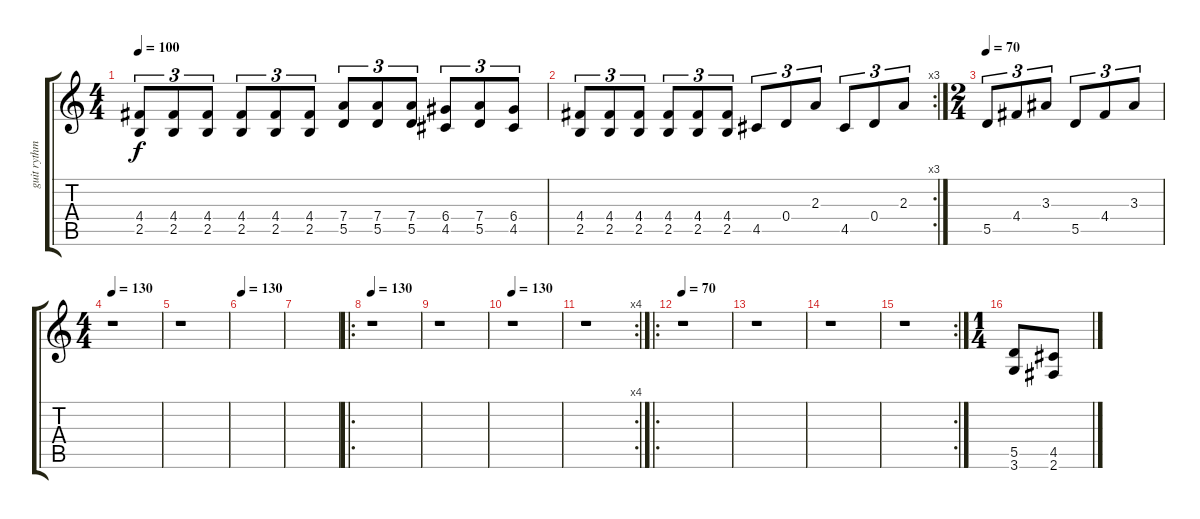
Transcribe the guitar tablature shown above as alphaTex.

\track ("guit rythm" "guit rythm") {instrument distortionguitar}
\staff {score tabs}
\tuning (E4 B3 G3 D3 A2 E2) {hide}
\ts (4 4)
\tempo 100
\clef g2
\ks c
(4.4 2.5).8{tu (3 2) dy f} (4.4 2.5).8{tu (3 2)} (4.4 2.5).8{tu (3 2)} (4.4 2.5).8{tu (3 2)} (4.4 2.5).8{tu (3 2)} (4.4 2.5).8{tu (3 2)} (7.4 5.5).8{tu (3 2)} (7.4 5.5).8{tu (3 2)} (7.4 5.5).8{tu (3 2)} (6.4 4.5).8{tu (3 2)} (7.4 5.5).8{tu (3 2)} (6.4 4.5).8{tu (3 2)} |
\rc 3
(4.4 2.5).8{tu (3 2)} (4.4 2.5).8{tu (3 2)} (4.4 2.5).8{tu (3 2)} (4.4 2.5).8{tu (3 2)} (4.4 2.5).8{tu (3 2)} (4.4 2.5).8{tu (3 2)} 4.5.8{tu (3 2)} 0.4.8{tu (3 2)} 2.3.8{tu (3 2)} 4.5.8{tu (3 2)} 0.4.8{tu (3 2)} 2.3.8{tu (3 2)} |
\ts (2 4)
\tempo 70
5.5.8{tu (3 2)} 4.4.8{tu (3 2)} 3.3.8{tu (3 2)} 5.5.8{tu (3 2)} 4.4.8{tu (3 2)} 3.3.8{tu (3 2)} |
\ts (4 4)
\tempo 120
\tempo 130
r.1 |
r.1 |
\tempo 130
|
|
\ro
\tempo 130
r.1 |
r.1 |
\tempo 130
r.1 |
\rc 4
r.1 |
\ro
\tempo 70
r.1 |
r.1 |
r.1 |
\rc 2
r.1 |
\ts (1 4)
(5.5 3.6).8 (4.5 2.6).8
